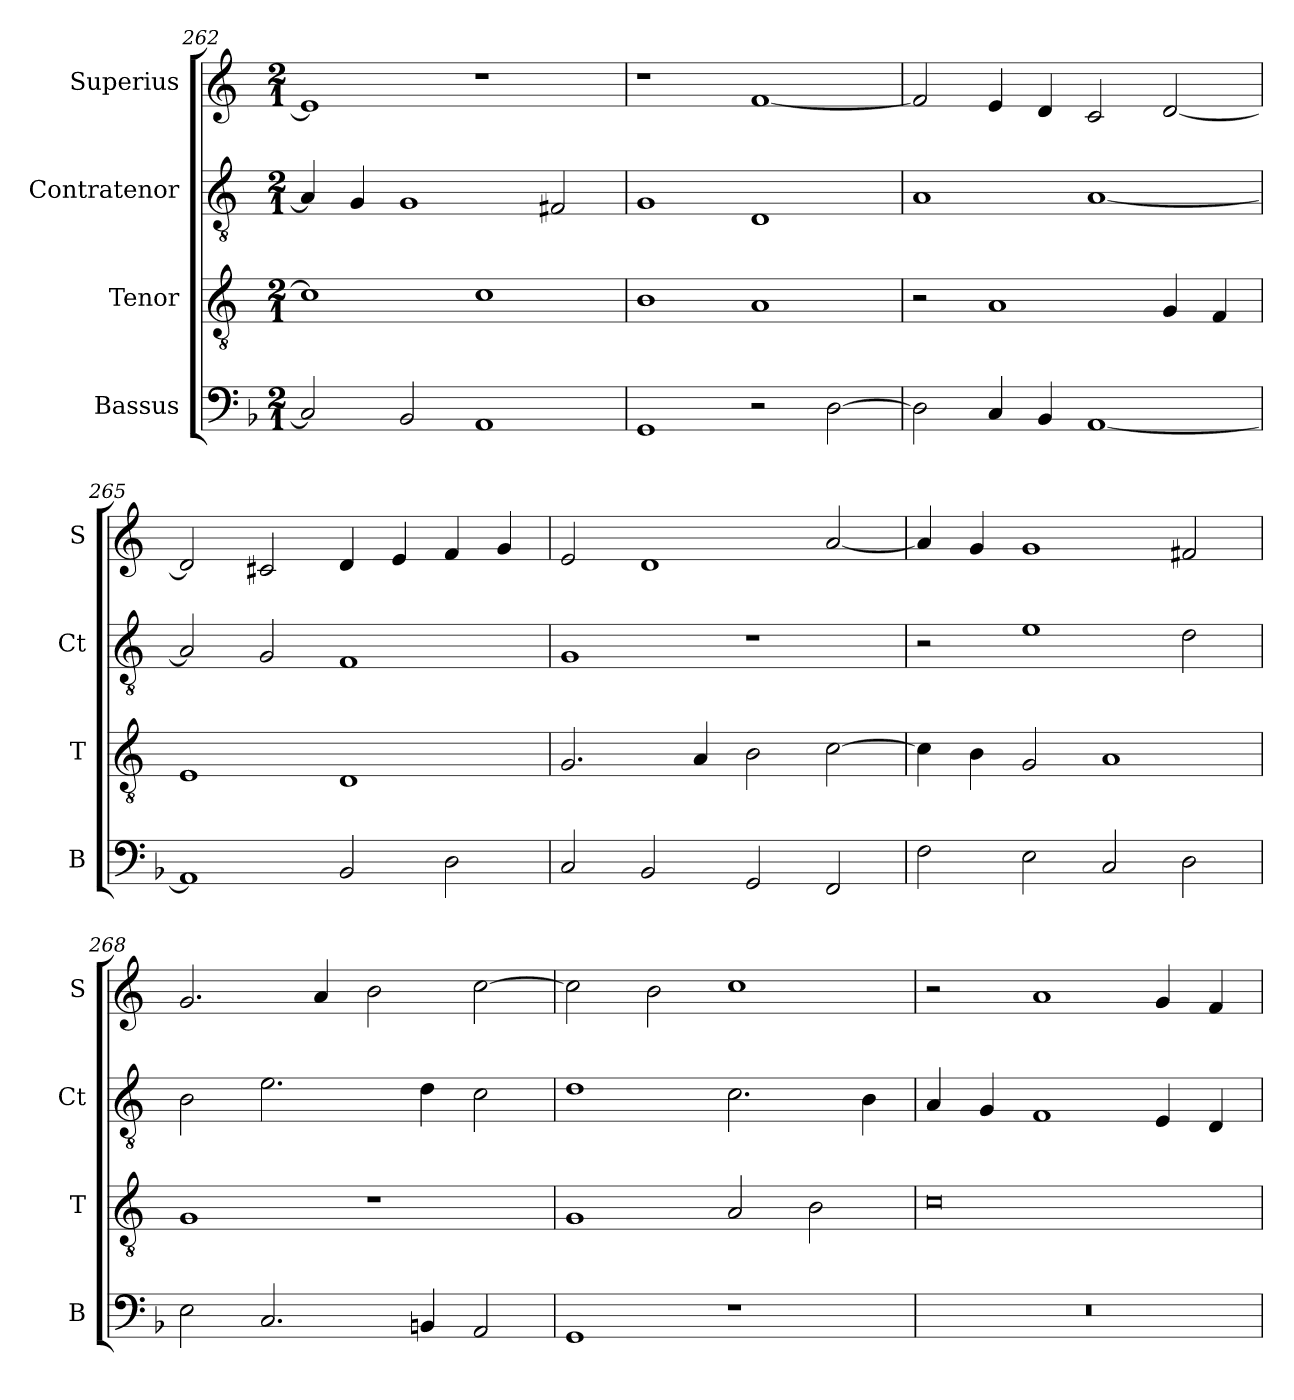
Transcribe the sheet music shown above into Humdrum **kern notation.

**kern	**kern	**kern	**kern
*part4	*part3	*part2	*part1
*staff4	*staff3	*staff2	*staff1
*I"Bassus	*I"Tenor	*I"Contratenor	*I"Superius
*I'B	*I'T	*I'Ct	*I'S
*clefF4	*clefGv2	*clefGv2	*clefG2
*k[b-]	*k[]	*k[]	*k[]
*M2/1	*M2/1	*M2/1	*M2/1
=262	=262	=262	=262
2C]	1c]	4A]	1e]
.	.	4G	.
2BB-	.	1G	.
1AA	1c	.	1r
.	.	2F#X	.
=263	=263	=263	=263
1GG	1B	1G	1r
2r	1A	1D	[1f
[2D	.	.	.
=264	=264	=264	=264
2D]	2r	1A	2f]
4C	1A	.	4e
4BB-	.	.	4d
[1AA	.	[1A	2c
.	4G	.	[2d
.	4F	.	.
=265	=265	=265	=265
1AA]	1E	2A]	2d]
.	.	2G	2c#X
2BB-	1D	1F	4d
.	.	.	4e
2D	.	.	4f
.	.	.	4g
=266	=266	=266	=266
2C	2.G	1G	2e
2BB-	.	.	1d
.	4A	.	.
2GG	2B	1r	.
2FF	[2c	.	[2a
=267	=267	=267	=267
2F	4c]	2r	4a]
.	4B	.	4g
2E	2G	1e	1g
2C	1A	.	.
2D	.	2d	2f#X
=268	=268	=268	=268
2E	1G	2B	2.g
2.C	.	2.e	.
.	.	.	4a
.	1r	.	2b
4BBn	.	4d	.
2AA	.	2c	[2cc
=269	=269	=269	=269
1GG	1G	1d	2cc]
.	.	.	2b
1r	2A	2.c	1cc
.	2B	.	.
.	.	4B	.
=270	=270	=270	=270
0r	0c	4A	2r
.	.	4G	.
.	.	1F	1a
.	.	4E	4g
.	.	4D	4f
=	=	=	=
*-	*-	*-	*-
